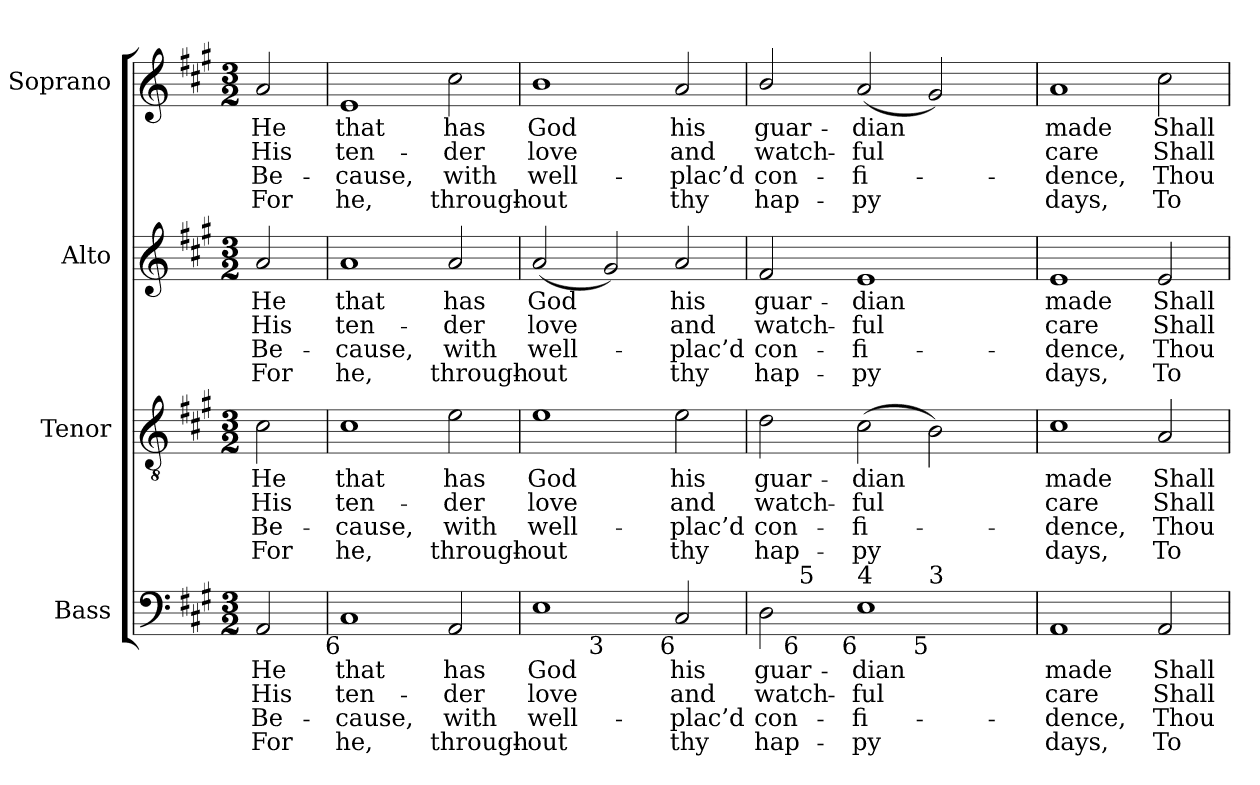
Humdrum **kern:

**kern	**text	**text	**text	**text	**kern	**text	**text	**text	**text	**kern	**text	**text	**text	**text	**kern	**text	**text	**text	**text
*part4	*part4	*part4	*part4	*part4	*part3	*part3	*part3	*part3	*part3	*part2	*part2	*part2	*part2	*part2	*part1	*part1	*part1	*part1	*part1
*staff4	*staff4	*staff4	*staff4	*staff4	*staff3	*staff3	*staff3	*staff3	*staff3	*staff2	*staff2	*staff2	*staff2	*staff2	*staff1	*staff1	*staff1	*staff1	*staff1
*I"Bass	*	*	*	*	*I"Tenor	*	*	*	*	*I"Alto	*	*	*	*	*I"Soprano	*	*	*	*
*I'B.	*	*	*	*	*I'T.	*	*	*	*	*I'A.	*	*	*	*	*I'S.	*	*	*	*
!!LO:PB:g=z
*clefF4	*	*	*	*	*clefGv2	*	*	*	*	*clefG2	*	*	*	*	*clefG2	*	*	*	*
*	*	*	*	*	*ITrd7c12	*	*	*	*	*	*	*	*	*	*	*	*	*	*
*k[f#c#g#]	*	*	*	*	*k[f#c#g#]	*	*	*	*	*k[f#c#g#]	*	*	*	*	*k[f#c#g#]	*	*	*	*
*A:	*	*	*	*	*A:	*	*	*	*	*A:	*	*	*	*	*A:	*	*	*	*
*M3/2	*	*	*	*	*M3/2	*	*	*	*	*M3/2	*	*	*	*	*M3/2	*	*	*	*
=	=	=	=	=	=	=	=	=	=	=	=	=	=	=	=	=	=	=	=
!	!LO:LY:b:color=#000000	!LO:LY:b:color=#000000	!LO:LY:b:color=#000000	!LO:LY:b:color=#000000	!	!	!	!	!	!	!	!	!	!	!	!	!	!	!
!	!	!	!	!	!	!LO:LY:b:color=#000000	!LO:LY:b:color=#000000	!LO:LY:b:color=#000000	!LO:LY:b:color=#000000	!	!	!	!	!	!	!	!	!	!
!	!	!	!	!	!	!	!	!	!	!	!LO:LY:b:color=#000000	!LO:LY:b:color=#000000	!LO:LY:b:color=#000000	!LO:LY:b:color=#000000	!	!	!	!	!
!	!	!	!	!	!	!	!	!	!	!	!	!	!	!	!	!LO:LY:b:color=#000000	!LO:LY:b:color=#000000	!LO:LY:b:color=#000000	!LO:LY:b:color=#000000
2AAi/	He	His	Be-	-For	2C#i\	He	His	Be-	-For	2ai/	He	His	Be-	-For	2ai/	He	His	Be-	-For
=1	=1	=1	=1	=1	=1	=1	=1	=1	=1	=1	=1	=1	=1	=1	=1	=1	=1	=1	=1
!	!LO:LY:b:color=#000000	!LO:LY:b:color=#000000	!LO:LY:b:color=#000000	!LO:LY:b:color=#000000	!	!	!	!	!	!	!	!	!	!	!	!	!	!	!
!	!	!	!	!	!	!LO:LY:b:color=#000000	!LO:LY:b:color=#000000	!LO:LY:b:color=#000000	!LO:LY:b:color=#000000	!	!	!	!	!	!	!	!	!	!
!	!	!	!	!	!	!	!	!	!	!	!LO:LY:b:color=#000000	!LO:LY:b:color=#000000	!LO:LY:b:color=#000000	!LO:LY:b:color=#000000	!	!	!	!	!
!LO:TX:b:rj:t=6	!	!	!	!	!	!	!	!	!	!	!	!	!	!	!	!	!	!	!
!	!	!	!	!	!	!	!	!	!	!	!	!	!	!	!	!LO:LY:b:color=#000000	!LO:LY:b:color=#000000	!LO:LY:b:color=#000000	!LO:LY:b:color=#000000
1C#i	that	ten-	cause,	he,	1C#i	that	ten-	cause,	he,	1ai	that	ten-	cause,	he,	1ei	that	ten-	cause,	he,
!	!LO:LY:b:color=#000000	!LO:LY:b:color=#000000	!LO:LY:b:color=#000000	!LO:LY:b:color=#000000	!	!	!	!	!	!	!	!	!	!	!	!	!	!	!
!	!	!	!	!	!	!LO:LY:b:color=#000000	!LO:LY:b:color=#000000	!LO:LY:b:color=#000000	!LO:LY:b:color=#000000	!	!	!	!	!	!	!	!	!	!
!	!	!	!	!	!	!	!	!	!	!	!LO:LY:b:color=#000000	!LO:LY:b:color=#000000	!LO:LY:b:color=#000000	!LO:LY:b:color=#000000	!	!	!	!	!
!	!	!	!	!	!	!	!	!	!	!	!	!	!	!	!	!LO:LY:b:color=#000000	!LO:LY:b:color=#000000	!LO:LY:b:color=#000000	!LO:LY:b:color=#000000
2AAi/	has	-der	with	through-	2Ei\	has	-der	with	through-	2ai/	has	-der	with	through-	2cc#i\	has	-der	with	through-
=2	=2	=2	=2	=2	=2	=2	=2	=2	=2	=2	=2	=2	=2	=2	=2	=2	=2	=2	=2
!	!LO:LY:b:color=#000000	!LO:LY:b:color=#000000	!LO:LY:b:color=#000000	!LO:LY:b:color=#000000	!	!	!	!	!	!	!	!	!	!	!	!	!	!	!
!	!	!	!	!	!	!LO:LY:b:color=#000000	!LO:LY:b:color=#000000	!LO:LY:b:color=#000000	!LO:LY:b:color=#000000	!	!	!	!	!	!	!	!	!	!
!	!	!	!	!	!	!	!	!	!	!	!LO:LY:b:color=#000000	!LO:LY:b:color=#000000	!LO:LY:b:color=#000000	!LO:LY:b:color=#000000	!	!	!	!	!
!LO:TX:b:rj:t=4	!	!	!	!	!	!	!	!	!	!	!	!	!	!	!	!	!	!	!
!	!	!	!	!	!	!	!	!	!	!	!	!	!	!	!	!LO:LY:b:color=#000000	!LO:LY:b:color=#000000	!LO:LY:b:color=#000000	!LO:LY:b:color=#000000
*^	*	*	*	*	*	*	*	*	*	*	*	*	*	*	*	*	*	*	*
1Ei	2ryy	God	love	-well-	-out	1Ei	God	love	-well-	-out	(2ai/	God	love	-well-	-out	1bi	God	love	-well-	-out
!	!LO:TX:b:rj:t=3	!	!	!	!	!	!	!	!	!	!	!	!	!	!	!	!	!	!	!
.	1ryy	.	.	.	.	.	.	.	.	.	2g#i/)	.	.	.	.	.	.	.	.	.
!	!	!LO:LY:b:color=#000000	!LO:LY:b:color=#000000	!LO:LY:b:color=#000000	!LO:LY:b:color=#000000	!	!	!	!	!	!	!	!	!	!	!	!	!	!	!
!	!	!	!	!	!	!	!LO:LY:b:color=#000000	!LO:LY:b:color=#000000	!LO:LY:b:color=#000000	!LO:LY:b:color=#000000	!	!	!	!	!	!	!	!	!	!
!	!	!	!	!	!	!	!	!	!	!	!	!LO:LY:b:color=#000000	!LO:LY:b:color=#000000	!LO:LY:b:color=#000000	!LO:LY:b:color=#000000	!	!	!	!	!
!LO:TX:b:rj:t=6	!	!	!	!	!	!	!	!	!	!	!	!	!	!	!	!	!	!	!	!
!	!	!	!	!	!	!	!	!	!	!	!	!	!	!	!	!	!LO:LY:b:color=#000000	!LO:LY:b:color=#000000	!LO:LY:b:color=#000000	!LO:LY:b:color=#000000
2C#i/	.	his	and	plac’d	thy	2Ei\	his	and	plac’d	thy	2ai/	his	and	plac’d	thy	2ai/	his	and	plac’d	thy
*v	*v	*	*	*	*	*	*	*	*	*	*	*	*	*	*	*	*	*	*	*
=3	=3	=3	=3	=3	=3	=3	=3	=3	=3	=3	=3	=3	=3	=3	=3	=3	=3	=3	=3
*^	*	*	*	*	*	*	*	*	*	*	*	*	*	*	*	*	*	*	*
!	!	!LO:LY:b:color=#000000	!LO:LY:b:color=#000000	!LO:LY:b:color=#000000	!LO:LY:b:color=#000000	!	!	!	!	!	!	!	!	!	!	!	!	!	!	!
*v	*v	*	*	*	*	*	*	*	*	*	*	*	*	*	*	*	*	*	*	*
*^	*	*	*	*	*	*	*	*	*	*	*	*	*	*	*	*	*	*	*
!	!	!	!	!	!	!	!LO:LY:b:color=#000000	!LO:LY:b:color=#000000	!LO:LY:b:color=#000000	!LO:LY:b:color=#000000	!	!	!	!	!	!	!	!	!	!
*v	*v	*	*	*	*	*	*	*	*	*	*	*	*	*	*	*	*	*	*	*
*^	*	*	*	*	*	*	*	*	*	*	*	*	*	*	*	*	*	*	*
!	!	!	!	!	!	!	!	!	!	!	!	!LO:LY:b:color=#000000	!LO:LY:b:color=#000000	!LO:LY:b:color=#000000	!LO:LY:b:color=#000000	!	!	!	!	!
*v	*v	*	*	*	*	*	*	*	*	*	*	*	*	*	*	*	*	*	*	*
*^	*	*	*	*	*	*	*	*	*	*	*	*	*	*	*	*	*	*	*
!	!	!	!	!	!	!	!	!	!	!	!	!	!	!	!	!	!LO:LY:b:color=#000000	!LO:LY:b:color=#000000	!LO:LY:b:color=#000000	!LO:LY:b:color=#000000
*	*^	*	*	*	*	*	*	*	*	*	*	*	*	*	*	*	*	*	*	*
2Di\	8ryy	1ryy	guar-	watch-	con-	-hap-	2Di\	guar-	watch-	con-	-hap-	2f#i/	guar-	watch-	con-	-hap-	2bi/	guar-	watch-	con-	-hap-
.	64ryy	.	.	.	.	.	.	.	.	.	.	.	.	.	.	.	.	.	.	.	.
!	!LO:TX:b:rj:t=6	!	!	!	!	!	!	!	!	!	!	!	!	!	!	!	!	!	!	!	!
!	!LO:TX:t=5	!	!	!	!	!	!	!	!	!	!	!	!	!	!	!	!	!	!	!	!
.	1ryy	.	.	.	.	.	.	.	.	.	.	.	.	.	.	.	.	.	.	.	.
!	!	!	!LO:LY:b:color=#000000	!LO:LY:b:color=#000000	!LO:LY:b:color=#000000	!LO:LY:b:color=#000000	!	!	!	!	!	!	!	!	!	!	!	!	!	!	!
!	!	!	!	!	!	!	!	!LO:LY:b:color=#000000	!LO:LY:b:color=#000000	!LO:LY:b:color=#000000	!LO:LY:b:color=#000000	!	!	!	!	!	!	!	!	!	!
!	!	!	!	!	!	!	!	!	!	!	!	!	!LO:LY:b:color=#000000	!LO:LY:b:color=#000000	!LO:LY:b:color=#000000	!LO:LY:b:color=#000000	!	!	!	!	!
!LO:TX:b:rj:t=6	!	!	!	!	!	!	!	!	!	!	!	!	!	!	!	!	!	!	!	!	!
!LO:TX:t=4	!	!	!	!	!	!	!	!	!	!	!	!	!	!	!	!	!	!	!	!	!
!	!	!	!	!	!	!	!	!	!	!	!	!	!	!	!	!	!	!LO:LY:b:color=#000000	!LO:LY:b:color=#000000	!LO:LY:b:color=#000000	!LO:LY:b:color=#000000
1Ei	.	.	-dian	-ful	-fi-	-py	(2C#i\	-dian	-ful	-fi-	-py	1ei	-dian	-ful	-fi-	-py	(2ai/	-dian	-ful	-fi-	-py
!	!	!LO:TX:b:rj:t=5	!	!	!	!	!	!	!	!	!	!	!	!	!	!	!	!	!	!	!
!	!	!LO:TX:t=3	!	!	!	!	!	!	!	!	!	!	!	!	!	!	!	!	!	!	!
.	.	2ryy	.	.	.	.	2BBi\)	.	.	.	.	.	.	.	.	.	2g#i/)	.	.	.	.
.	4ryy	.	.	.	.	.	.	.	.	.	.	.	.	.	.	.	.	.	.	.	.
.	16..ryy	.	.	.	.	.	.	.	.	.	.	.	.	.	.	.	.	.	.	.	.
*v	*v	*v	*	*	*	*	*	*	*	*	*	*	*	*	*	*	*	*	*	*	*
=4	=4	=4	=4	=4	=4	=4	=4	=4	=4	=4	=4	=4	=4	=4	=4	=4	=4	=4	=4
*^	*	*	*	*	*	*	*	*	*	*	*	*	*	*	*	*	*	*	*
*	*^	*	*	*	*	*	*	*	*	*	*	*	*	*	*	*	*	*	*	*
!	!	!	!LO:LY:b:color=#000000	!LO:LY:b:color=#000000	!LO:LY:b:color=#000000	!LO:LY:b:color=#000000	!	!	!	!	!	!	!	!	!	!	!	!	!	!	!
*v	*v	*v	*	*	*	*	*	*	*	*	*	*	*	*	*	*	*	*	*	*	*
*^	*	*	*	*	*	*	*	*	*	*	*	*	*	*	*	*	*	*	*
*	*^	*	*	*	*	*	*	*	*	*	*	*	*	*	*	*	*	*	*	*
!	!	!	!	!	!	!	!	!LO:LY:b:color=#000000	!LO:LY:b:color=#000000	!LO:LY:b:color=#000000	!LO:LY:b:color=#000000	!	!	!	!	!	!	!	!	!	!
*v	*v	*v	*	*	*	*	*	*	*	*	*	*	*	*	*	*	*	*	*	*	*
*^	*	*	*	*	*	*	*	*	*	*	*	*	*	*	*	*	*	*	*
*	*^	*	*	*	*	*	*	*	*	*	*	*	*	*	*	*	*	*	*	*
!	!	!	!	!	!	!	!	!	!	!	!	!	!LO:LY:b:color=#000000	!LO:LY:b:color=#000000	!LO:LY:b:color=#000000	!LO:LY:b:color=#000000	!	!	!	!	!
*v	*v	*v	*	*	*	*	*	*	*	*	*	*	*	*	*	*	*	*	*	*	*
*^	*	*	*	*	*	*	*	*	*	*	*	*	*	*	*	*	*	*	*
*	*^	*	*	*	*	*	*	*	*	*	*	*	*	*	*	*	*	*	*	*
!	!	!	!	!	!	!	!	!	!	!	!	!	!	!	!	!	!	!LO:LY:b:color=#000000	!LO:LY:b:color=#000000	!LO:LY:b:color=#000000	!LO:LY:b:color=#000000
*v	*v	*v	*	*	*	*	*	*	*	*	*	*	*	*	*	*	*	*	*	*	*
1AAi	made	care	dence,	days,	1C#i	made	care	dence,	days,	1ei	made	care	dence,	days,	1ai	made	care	dence,	days,
!	!LO:LY:b:color=#000000	!LO:LY:b:color=#000000	!LO:LY:b:color=#000000	!LO:LY:b:color=#000000	!	!	!	!	!	!	!	!	!	!	!	!	!	!	!
!	!	!	!	!	!	!LO:LY:b:color=#000000	!LO:LY:b:color=#000000	!LO:LY:b:color=#000000	!LO:LY:b:color=#000000	!	!	!	!	!	!	!	!	!	!
!	!	!	!	!	!	!	!	!	!	!	!LO:LY:b:color=#000000	!LO:LY:b:color=#000000	!LO:LY:b:color=#000000	!LO:LY:b:color=#000000	!	!	!	!	!
!	!	!	!	!	!	!	!	!	!	!	!	!	!	!	!	!LO:LY:b:color=#000000	!LO:LY:b:color=#000000	!LO:LY:b:color=#000000	!LO:LY:b:color=#000000
2AAi/	Shall	Shall	Thou	To	2AAi/	Shall	Shall	Thou	To	2ei/	Shall	Shall	Thou	To	2cc#i\	Shall	Shall	Thou	To
=	=	=	=	=	=	=	=	=	=	=	=	=	=	=	=	=	=	=	=
*-	*-	*-	*-	*-	*-	*-	*-	*-	*-	*-	*-	*-	*-	*-	*-	*-	*-	*-	*-
